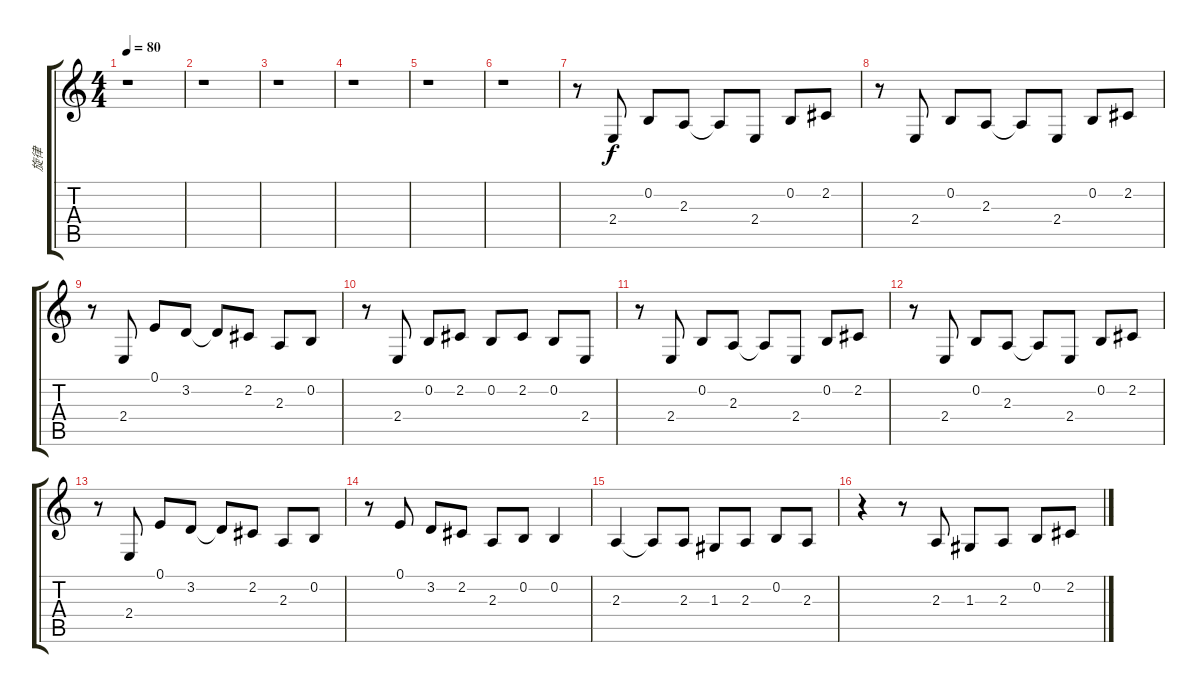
\track ("旋律" "旋律") {instrument flute}
\staff {score tabs}
\tuning (E4 B3 G3 D3 A2 E2) {hide}
\ts (4 4)
\tempo 80
\clef g2
\ks c
r.1{dy f instrument flute} |
r.1 |
r.1 |
r.1 |
r.1 |
r.1 |
r.8 2.4.8 0.2.8 2.3.8 2.3{t}.8 2.4.8 0.2.8 2.2.8 |
r.8 2.4.8 0.2.8 2.3.8 2.3{t}.8 2.4.8 0.2.8 2.2.8 |
r.8 2.4.8 0.1.8 3.2.8 3.2{t}.8 2.2.8 2.3.8 0.2.8 |
r.8 2.4.8 0.2.8 2.2.8 0.2.8 2.2.8 0.2.8 2.4.8 |
r.8 2.4.8 0.2.8 2.3.8 2.3{t}.8 2.4.8 0.2.8 2.2.8 |
r.8 2.4.8 0.2.8 2.3.8 2.3{t}.8 2.4.8 0.2.8 2.2.8 |
r.8 2.4.8 0.1.8 3.2.8 3.2{t}.8 2.2.8 2.3.8 0.2.8 |
r.8 0.1.8 3.2.8 2.2.8 2.3.8 0.2.8 0.2.4 |
2.3.4 2.3{t}.8 2.3.8 1.3.8 2.3.8 0.2.8 2.3.8 |
r.4 r.8 2.3.8 1.3.8 2.3.8 0.2.8 2.2.8
